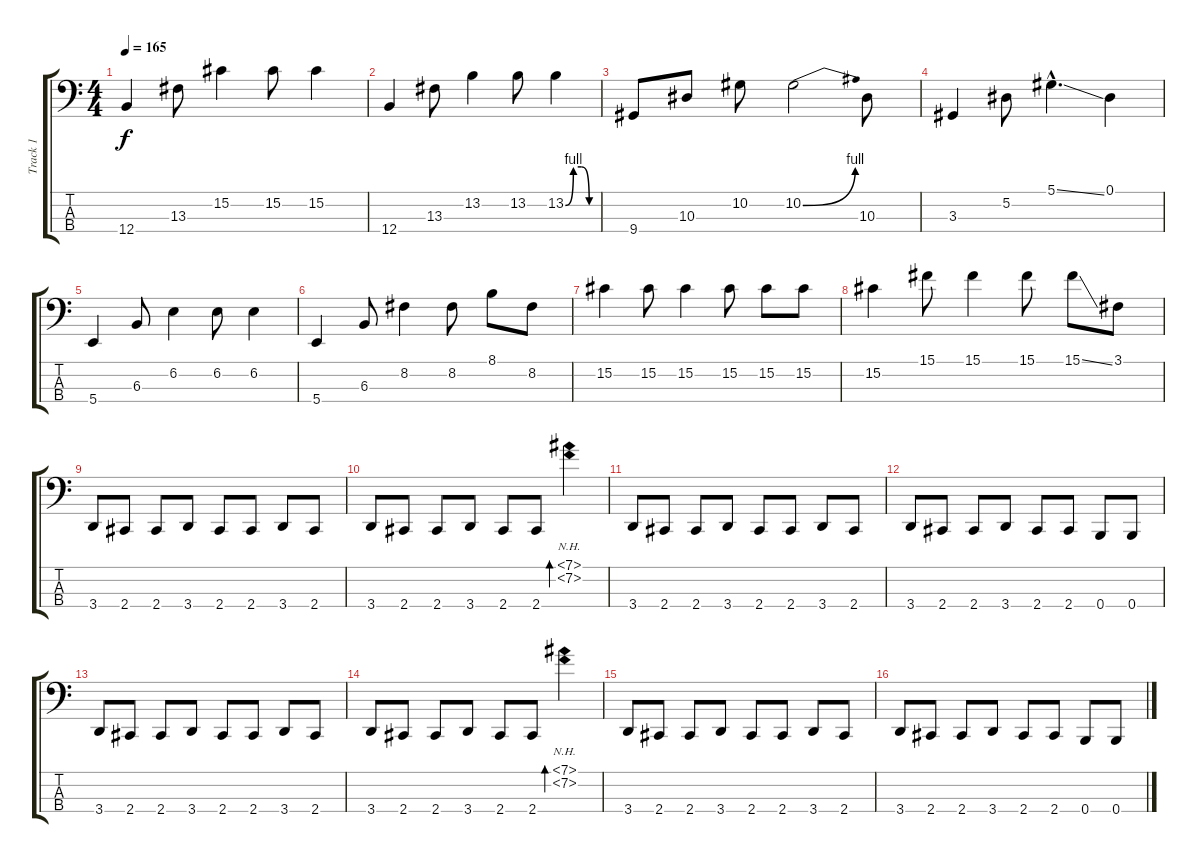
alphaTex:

\track ("Track 1" "Track 1") {instrument slapbass1}
\staff {score tabs}
\tuning (Eb2 Bb1 F1 B0) {hide}
\ts (4 4)
\tempo 165
\clef f4
\ks c
12.4.4{dy f instrument electricbassfinger} 13.3.8 15.2.4 15.2.8 15.2.4 |
12.4.4{instrument electricbassfinger} 13.3.8 13.2.4 13.2.8 13.2{be (custom 0 0 15 4 30 4 45 0 60 0)}.4 |
9.4.8 10.3.8 10.2.8 10.2{be (bend 0 0 60 4)}.2 10.3.8 |
3.3.4 5.2.8 5.1{ss hac}.4{d} 0.1.4 |
5.4.4 6.3.8 6.2.4 6.2.8 6.2.4 |
5.4.4 6.3.8 8.2.4 8.2.8 8.1.8 8.2.8 |
15.2.4 15.2.8 15.2.4 15.2.8 15.2.8 15.2.8 |
15.2.4 15.1.8 15.1.4 15.1.8 15.1{ss}.8 3.1.8 |
3.4.8{instrument slapbass1} 2.4.8 2.4.8 3.4.8 2.4.8 2.4.8 3.4.8 2.4.8 |
3.4.8 2.4.8 2.4.8 3.4.8 2.4.8 2.4.8 (7.1{nh} 7.2{nh}).4{bd 60} |
3.4.8 2.4.8 2.4.8 3.4.8 2.4.8 2.4.8 3.4.8 2.4.8 |
3.4.8 2.4.8 2.4.8 3.4.8 2.4.8 2.4.8 0.4.8 0.4.8 |
3.4.8 2.4.8 2.4.8 3.4.8 2.4.8 2.4.8 3.4.8 2.4.8 |
3.4.8 2.4.8 2.4.8 3.4.8 2.4.8 2.4.8 (7.1{nh} 7.2{nh}).4{bd 60} |
3.4.8 2.4.8 2.4.8 3.4.8 2.4.8 2.4.8 3.4.8 2.4.8 |
3.4.8 2.4.8 2.4.8 3.4.8 2.4.8 2.4.8 0.4.8 0.4.8
